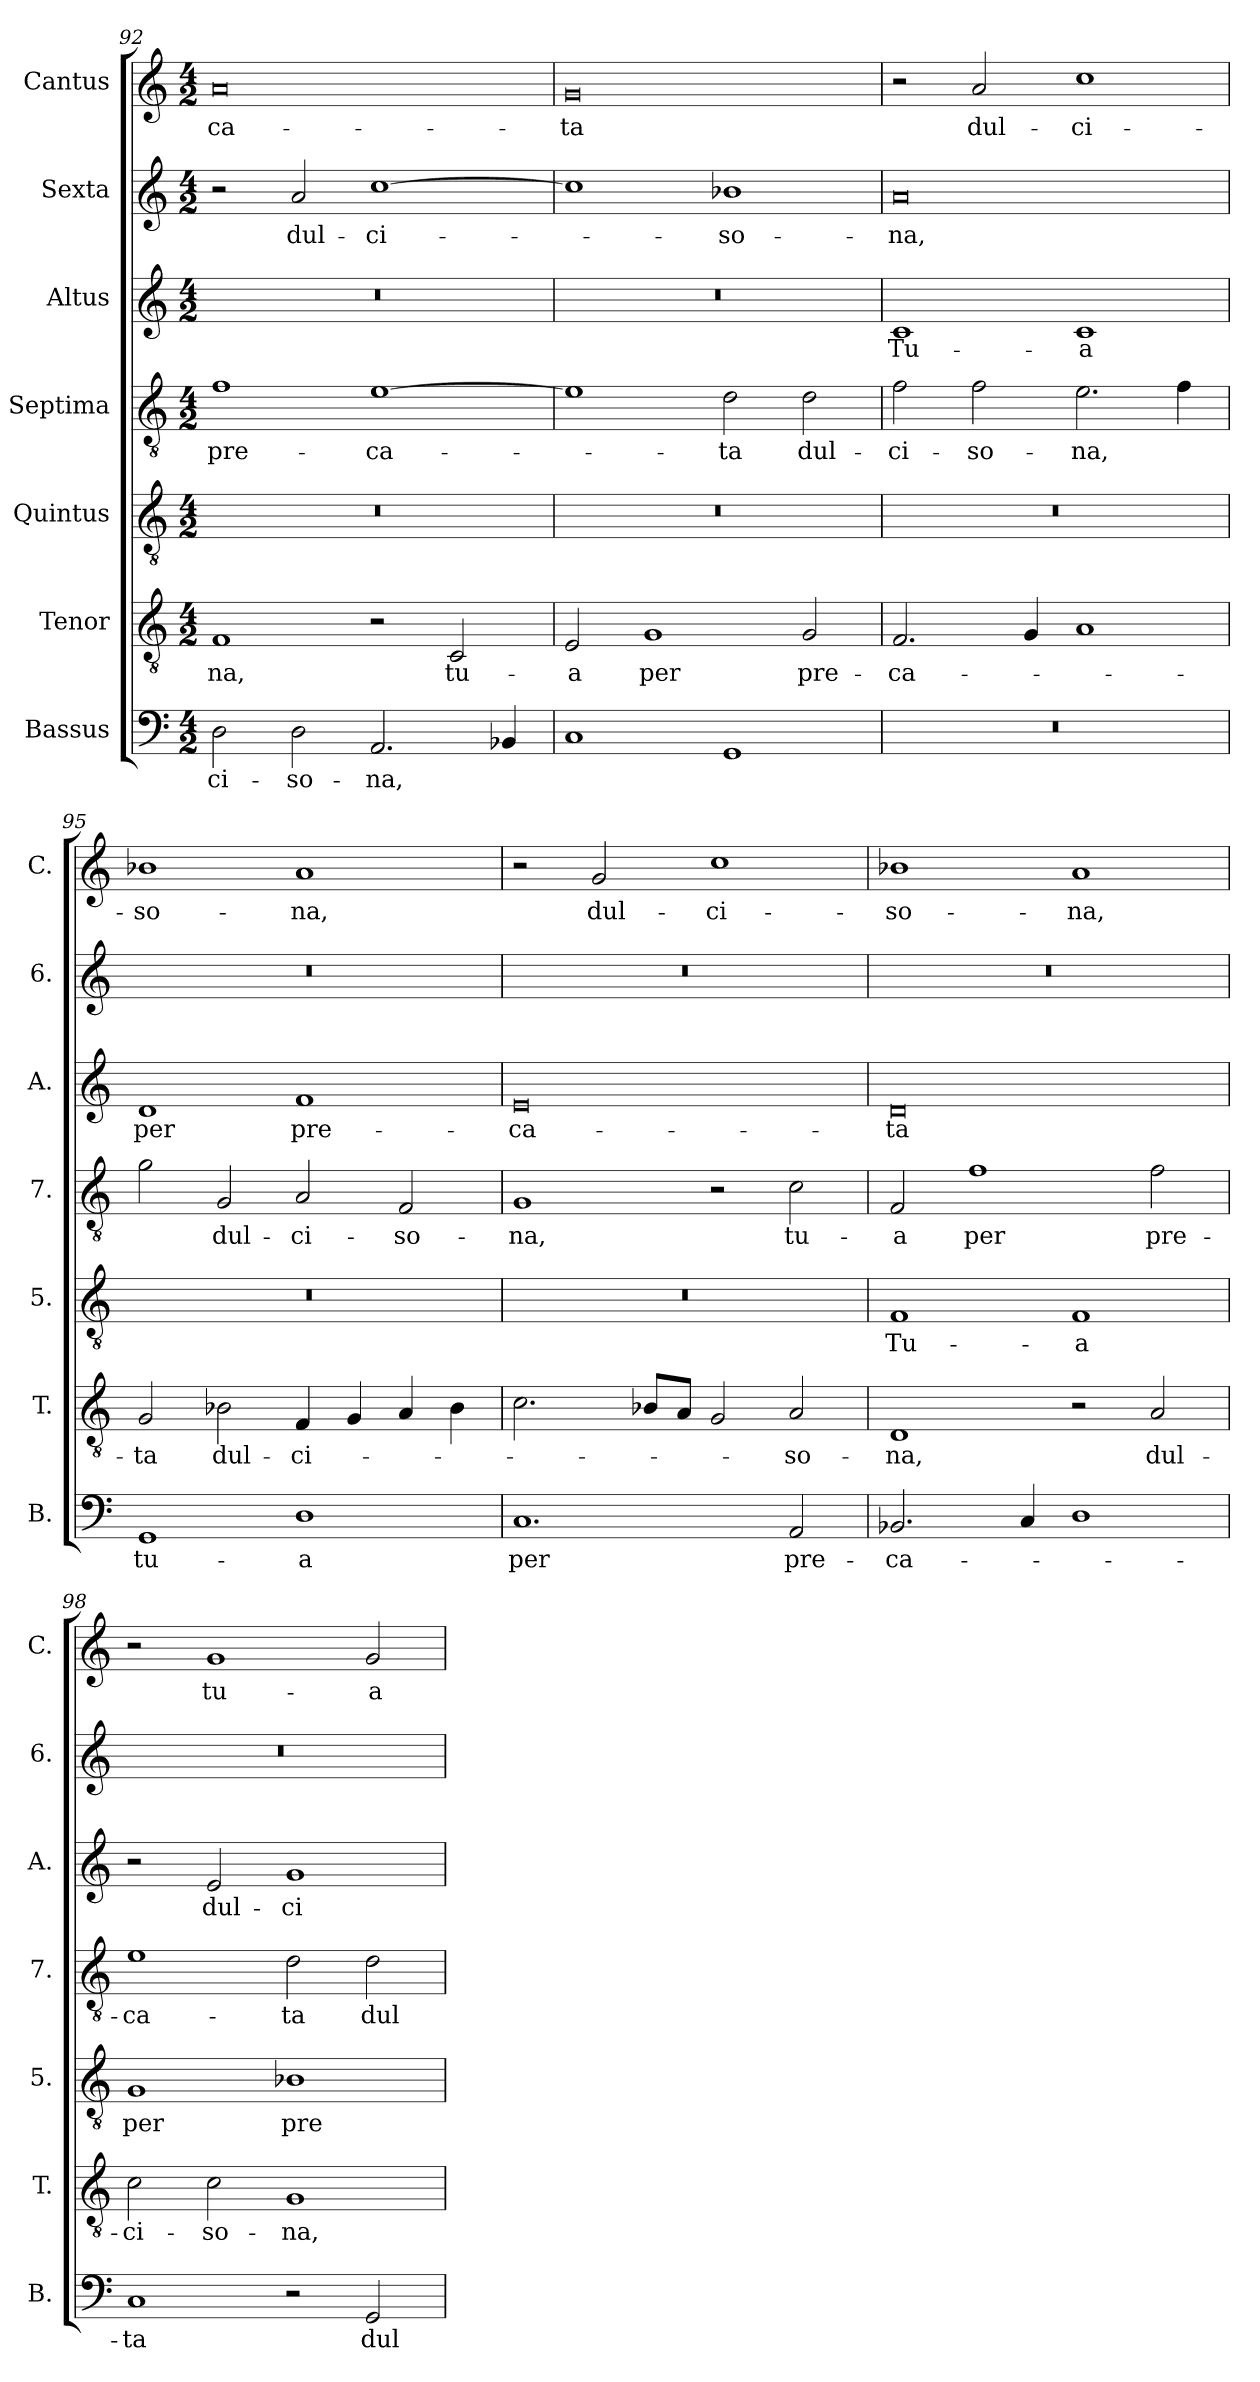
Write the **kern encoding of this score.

**kern	**text	**kern	**text	**kern	**text	**kern	**text	**kern	**text	**kern	**text	**kern	**text
*part7	*part7	*part6	*part6	*part5	*part5	*part4	*part4	*part3	*part3	*part2	*part2	*part1	*part1
*staff7	*staff7	*staff6	*staff6	*staff5	*staff5	*staff4	*staff4	*staff3	*staff3	*staff2	*staff2	*staff1	*staff1
*I"Bassus	*	*I"Tenor	*	*I"Quintus	*	*I"Septima	*	*I"Altus	*	*I"Sexta	*	*I"Cantus	*
*I'B.	*	*I'T.	*	*I'5.	*	*I'7.	*	*I'A.	*	*I'6.	*	*I'C.	*
!!LO:LB:g=z
*clefF4	*	*clefGv2	*	*clefGv2	*	*clefGv2	*	*clefG2	*	*clefG2	*	*clefG2	*
*k[]	*	*k[]	*	*k[]	*	*k[]	*	*k[]	*	*k[]	*	*k[]	*
*M4/2	*	*M4/2	*	*M4/2	*	*M4/2	*	*M4/2	*	*M4/2	*	*M4/2	*
=92	=92	=92	=92	=92	=92	=92	=92	=92	=92	=92	=92	=92	=92
!	!LO:LY:b	!	!LO:LY:b	!	!	!	!LO:LY:b	!	!	!	!	!	!LO:LY:b
2D\	-ci-	1F	-na,	0r	.	1f	pre-	0r	.	2r	.	0a	-ca-
!	!LO:LY:b	!	!	!	!	!	!	!	!	!	!LO:LY:b	!	!
2D\	-so-	.	.	.	.	.	.	.	.	2a/	dul-	.	.
!	!LO:LY:b	!	!	!	!	!	!LO:LY:b	!	!	!	!LO:LY:b	!	!
2.AA/	-na,	2r	.	.	.	[1e	-ca-	.	.	[1cc	-ci-	.	.
!	!	!	!LO:LY:b	!	!	!	!	!	!	!	!	!	!
.	.	2C/	tu-	.	.	.	.	.	.	.	.	.	.
4BB-X/	.	.	.	.	.	.	.	.	.	.	.	.	.
=93	=93	=93	=93	=93	=93	=93	=93	=93	=93	=93	=93	=93	=93
!	!	!	!LO:LY:b	!	!	!	!	!	!	!	!	!	!LO:LY:b
1C	.	2E/	-a	0r	.	1e]	.	0r	.	1cc]	.	0g	-ta
!	!	!	!LO:LY:b	!	!	!	!	!	!	!	!	!	!
.	.	1G	per	.	.	.	.	.	.	.	.	.	.
!	!	!	!	!	!	!	!LO:LY:b	!	!	!	!LO:LY:b	!	!
1GG	.	.	.	.	.	2d\	-ta	.	.	1b-X	-so-	.	.
!	!	!	!LO:LY:b	!	!	!	!LO:LY:b	!	!	!	!	!	!
.	.	2G/	pre-	.	.	2d\	dul-	.	.	.	.	.	.
=94	=94	=94	=94	=94	=94	=94	=94	=94	=94	=94	=94	=94	=94
!	!	!	!LO:LY:b	!	!	!	!LO:LY:b	!	!LO:LY:b	!	!LO:LY:b	!	!
0r	.	2.F/	-ca-	0r	.	2f\	-ci-	1c	Tu-	0a	-na,	2r	.
!	!	!	!	!	!	!	!LO:LY:b	!	!	!	!	!	!LO:LY:b
.	.	.	.	.	.	2f\	-so-	.	.	.	.	2a/	dul-
.	.	4G/	.	.	.	.	.	.	.	.	.	.	.
!	!	!	!	!	!	!	!LO:LY:b	!	!LO:LY:b	!	!	!	!LO:LY:b
.	.	1A	.	.	.	2.e\	-na,	1c	-a	.	.	1cc	-ci-
.	.	.	.	.	.	4f\	.	.	.	.	.	.	.
=95	=95	=95	=95	=95	=95	=95	=95	=95	=95	=95	=95	=95	=95
!	!LO:LY:b	!	!LO:LY:b	!	!	!	!	!	!LO:LY:b	!	!	!	!LO:LY:b
1GG	tu-	2G/	-ta	0r	.	2g\	.	1d	per	0r	.	1b-X	-so-
!	!	!	!LO:LY:b	!	!	!	!LO:LY:b	!	!	!	!	!	!
.	.	2B-X\	dul-	.	.	2G/	dul-	.	.	.	.	.	.
!	!LO:LY:b	!	!LO:LY:b	!	!	!	!LO:LY:b	!	!LO:LY:b	!	!	!	!LO:LY:b
1D	-a	4F/	-ci-	.	.	2A/	-ci-	1f	pre-	.	.	1a	-na,
.	.	4G/	.	.	.	.	.	.	.	.	.	.	.
!	!	!	!	!	!	!	!LO:LY:b	!	!	!	!	!	!
.	.	4A/	.	.	.	2F/	-so-	.	.	.	.	.	.
.	.	4B-\	.	.	.	.	.	.	.	.	.	.	.
=96	=96	=96	=96	=96	=96	=96	=96	=96	=96	=96	=96	=96	=96
!	!LO:LY:b	!	!	!	!	!	!LO:LY:b	!	!LO:LY:b	!	!	!	!
1.C	per	2.c\	.	0r	.	1G	-na,	0e	-ca-	0r	.	2r	.
!	!	!	!	!	!	!	!	!	!	!	!	!	!LO:LY:b
.	.	.	.	.	.	.	.	.	.	.	.	2g/	dul-
.	.	8B-X/L	.	.	.	.	.	.	.	.	.	.	.
.	.	8A/J	.	.	.	.	.	.	.	.	.	.	.
!	!	!	!	!	!	!	!	!	!	!	!	!	!LO:LY:b
.	.	2G/	.	.	.	2r	.	.	.	.	.	1cc	-ci-
!	!LO:LY:b	!	!LO:LY:b	!	!	!	!LO:LY:b	!	!	!	!	!	!
2AA/	pre-	2A/	-so-	.	.	2c\	tu-	.	.	.	.	.	.
=97	=97	=97	=97	=97	=97	=97	=97	=97	=97	=97	=97	=97	=97
!	!LO:LY:b	!	!LO:LY:b	!	!LO:LY:b	!	!LO:LY:b	!	!LO:LY:b	!	!	!	!LO:LY:b
2.BB-X/	-ca-	1D	-na,	1F	Tu-	2F/	-a	0d	-ta	0r	.	1b-X	-so-
!	!	!	!	!	!	!	!LO:LY:b	!	!	!	!	!	!
.	.	.	.	.	.	1f	per	.	.	.	.	.	.
4C/	.	.	.	.	.	.	.	.	.	.	.	.	.
!	!	!	!	!	!LO:LY:b	!	!	!	!	!	!	!	!LO:LY:b
1D	.	2r	.	1F	-a	.	.	.	.	.	.	1a	-na,
!	!	!	!LO:LY:b	!	!	!	!LO:LY:b	!	!	!	!	!	!
.	.	2A/	dul-	.	.	2f\	pre-	.	.	.	.	.	.
=98	=98	=98	=98	=98	=98	=98	=98	=98	=98	=98	=98	=98	=98
!	!LO:LY:b	!	!LO:LY:b	!	!LO:LY:b	!	!LO:LY:b	!	!	!	!	!	!
1C	-ta	2c\	-ci-	1G	per	1e	-ca-	2r	.	0r	.	2r	.
!	!	!	!LO:LY:b	!	!	!	!	!	!LO:LY:b	!	!	!	!LO:LY:b
.	.	2c\	-so-	.	.	.	.	2e/	dul-	.	.	1g	tu-
!	!	!	!LO:LY:b	!	!LO:LY:b	!	!LO:LY:b	!	!LO:LY:b	!	!	!	!
2r	.	1G	-na,	1B-X	pre-	2d\	-ta	1g	-ci-	.	.	.	.
!	!LO:LY:b	!	!	!	!	!	!LO:LY:b	!	!	!	!	!	!LO:LY:b
2GG/	dul-	.	.	.	.	2d\	dul-	.	.	.	.	2g/	-a
=	=	=	=	=	=	=	=	=	=	=	=	=	=
*-	*-	*-	*-	*-	*-	*-	*-	*-	*-	*-	*-	*-	*-
